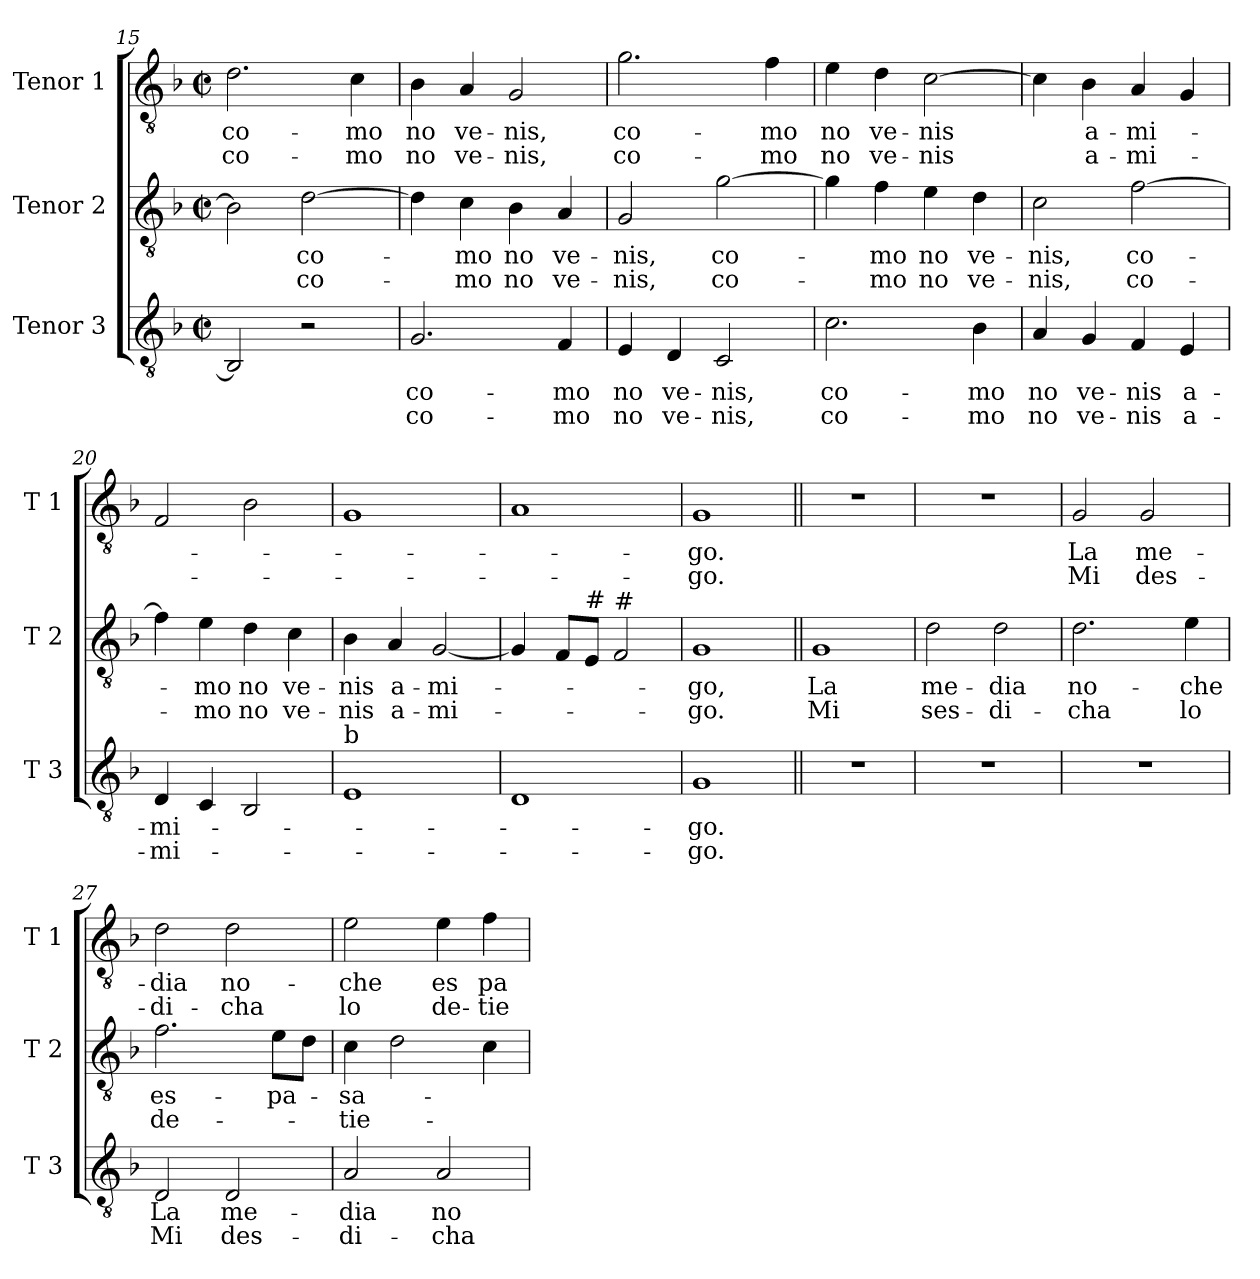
**kern	**text	**text	**kern	**text	**text	**kern	**text	**text
*part3	*part3	*part3	*part2	*part2	*part2	*part1	*part1	*part1
*staff3	*staff3	*staff3	*staff2	*staff2	*staff2	*staff1	*staff1	*staff1
*I"Tenor 3	*	*	*I"Tenor 2	*	*	*I"Tenor 1	*	*
*I'T 3	*	*	*I'T 2	*	*	*I'T 1	*	*
*clefGv2	*	*	*clefGv2	*	*	*clefGv2	*	*
*k[b-]	*	*	*k[b-]	*	*	*k[b-]	*	*
*F:	*	*	*F:	*	*	*F:	*	*
*M2/2	*	*	*M2/2	*	*	*M2/2	*	*
*met(c|)	*	*	*met(c|)	*	*	*met(c|)	*	*
=15	=15	=15	=15	=15	=15	=15	=15	=15
!	!	!	!	!	!	!	!LO:LY:b	!LO:LY:b
2BB-/]	.	.	2B-\]	.	.	2.d\	co-	co-
!	!	!	!	!LO:LY:b	!LO:LY:b	!	!	!
2r	.	.	[2d\	co-	co-	.	.	.
!	!	!	!	!	!	!	!LO:LY:b	!LO:LY:b
.	.	.	.	.	.	4c\	-mo	-mo
=16	=16	=16	=16	=16	=16	=16	=16	=16
!	!LO:LY:b	!LO:LY:b	!	!	!	!	!LO:LY:b	!LO:LY:b
2.G/	co-	co-	4d\]	.	.	4B-\	no	no
!	!	!	!	!LO:LY:b	!LO:LY:b	!	!LO:LY:b	!LO:LY:b
.	.	.	4c\	-mo	-mo	4A/	ve-	ve-
!	!	!	!	!LO:LY:b	!LO:LY:b	!	!LO:LY:b	!LO:LY:b
.	.	.	4B-\	no	no	2G/	-nis,	-nis,
!	!LO:LY:b	!LO:LY:b	!	!LO:LY:b	!LO:LY:b	!	!	!
4F/	-mo	-mo	4A/	ve-	ve-	.	.	.
!!LO:LB:g=z
=17	=17	=17	=17	=17	=17	=17	=17	=17
!	!LO:LY:b	!LO:LY:b	!	!LO:LY:b	!LO:LY:b	!	!LO:LY:b	!LO:LY:b
4E/	no	no	2G/	-nis,	-nis,	2.g\	co-	co-
!	!LO:LY:b	!LO:LY:b	!	!	!	!	!	!
4D/	ve-	ve-	.	.	.	.	.	.
!	!LO:LY:b	!LO:LY:b	!	!LO:LY:b	!LO:LY:b	!	!	!
2C/	-nis,	-nis,	[2g\	co-	co-	.	.	.
!	!	!	!	!	!	!	!LO:LY:b	!LO:LY:b
.	.	.	.	.	.	4f\	-mo	-mo
=18	=18	=18	=18	=18	=18	=18	=18	=18
!	!LO:LY:b	!LO:LY:b	!	!	!	!	!LO:LY:b	!LO:LY:b
2.c\	co-	co-	4g\]	.	.	4e\	no	no
!	!	!	!	!LO:LY:b	!LO:LY:b	!	!LO:LY:b	!LO:LY:b
.	.	.	4f\	-mo	-mo	4d\	ve-	ve-
!	!	!	!	!LO:LY:b	!LO:LY:b	!	!LO:LY:b	!LO:LY:b
.	.	.	4e\	no	no	[2c\	-nis	-nis
!	!LO:LY:b	!LO:LY:b	!	!LO:LY:b	!LO:LY:b	!	!	!
4B-\	-mo	-mo	4d\	ve-	ve-	.	.	.
=19	=19	=19	=19	=19	=19	=19	=19	=19
!	!LO:LY:b	!LO:LY:b	!	!LO:LY:b	!LO:LY:b	!	!	!
4A/	no	no	2c\	-nis,	-nis,	4c\]	.	.
!	!LO:LY:b	!LO:LY:b	!	!	!	!	!LO:LY:b	!LO:LY:b
4G/	ve-	ve-	.	.	.	4B-\	a-	a-
!	!LO:LY:b	!LO:LY:b	!	!LO:LY:b	!LO:LY:b	!	!LO:LY:b	!LO:LY:b
4F/	-nis	-nis	[2f\	co-	co-	4A/	-mi-	-mi-
!	!LO:LY:b	!LO:LY:b	!	!	!	!	!	!
4E/	a-	a-	.	.	.	4G/	.	.
=20	=20	=20	=20	=20	=20	=20	=20	=20
!	!LO:LY:b	!LO:LY:b	!	!	!	!	!	!
4D/	-mi-	-mi-	4f\]	.	.	2F/	.	.
!	!	!	!	!LO:LY:b	!LO:LY:b	!	!	!
4C/	.	.	4e\	-mo	-mo	.	.	.
!	!	!	!	!LO:LY:b	!LO:LY:b	!	!	!
2BB-/	.	.	4d\	no	no	2B-\	.	.
!	!	!	!	!LO:LY:b	!LO:LY:b	!	!	!
.	.	.	4c\	ve-	ve-	.	.	.
!!LO:PB:g=z
=21	=21	=21	=21	=21	=21	=21	=21	=21
!LO:TX:a:t=b	!	!	!	!	!	!	!	!
!	!	!	!	!LO:LY:b	!LO:LY:b	!	!	!
1E	.	.	4B-\	-nis	-nis	1G	.	.
!	!	!	!	!LO:LY:b	!LO:LY:b	!	!	!
.	.	.	4A/	a-	a-	.	.	.
!	!	!	!	!LO:LY:b	!LO:LY:b	!	!	!
.	.	.	[2G/	-mi-	-mi-	.	.	.
=22	=22	=22	=22	=22	=22	=22	=22	=22
1D	.	.	4G/]	.	.	1A	.	.
.	.	.	8F/L	.	.	.	.	.
!	!	!	!LO:TX:a:t=#	!	!	!	!	!
.	.	.	8E/J	.	.	.	.	.
!	!	!	!LO:TX:a:t=#	!	!	!	!	!
.	.	.	2F/	.	.	.	.	.
=23	=23	=23	=23	=23	=23	=23	=23	=23
!	!LO:LY:b	!LO:LY:b	!	!LO:LY:b	!LO:LY:b	!	!LO:LY:b	!LO:LY:b
1G	-go.	-go.	1G	-go,	-go.	1G	-go.	-go.
=24||	=24||	=24||	=24||	=24||	=24||	=24||	=24||	=24||
!	!	!	!	!LO:LY:b	!LO:LY:b	!	!	!
1r	.	.	1G	La	Mi	1r	.	.
=25	=25	=25	=25	=25	=25	=25	=25	=25
!	!	!	!	!LO:LY:b	!LO:LY:b	!	!	!
1r	.	.	2d\	me-	ses-	1r	.	.
!	!	!	!	!LO:LY:b	!LO:LY:b	!	!	!
.	.	.	2d\	-dia	-di-	.	.	.
!!LO:LB:g=z
=26	=26	=26	=26	=26	=26	=26	=26	=26
!	!	!	!	!LO:LY:b	!LO:LY:b	!	!LO:LY:b	!LO:LY:b
1r	.	.	2.d\	no-	-cha	2G/	La	Mi
!	!	!	!	!	!	!	!LO:LY:b	!LO:LY:b
.	.	.	.	.	.	2G/	me-	des-
!	!	!	!	!LO:LY:b	!LO:LY:b	!	!	!
.	.	.	4e\	-che	lo	.	.	.
=27	=27	=27	=27	=27	=27	=27	=27	=27
!	!LO:LY:b	!LO:LY:b	!	!LO:LY:b	!LO:LY:b	!	!LO:LY:b	!LO:LY:b
2D/	La	Mi	2.f\	es-	de-	2d\	-dia	-di-
!	!LO:LY:b	!LO:LY:b	!	!	!	!	!LO:LY:b	!LO:LY:b
2D/	me-	des-	.	.	.	2d\	no-	-cha
!	!	!	!	!LO:LY:b	!	!	!	!
.	.	.	8e\L	-pa-	.	.	.	.
.	.	.	8d\J	.	.	.	.	.
=28	=28	=28	=28	=28	=28	=28	=28	=28
!	!LO:LY:b	!LO:LY:b	!	!LO:LY:b	!LO:LY:b	!	!LO:LY:b	!LO:LY:b
2A/	-dia	-di-	4c\	-sa-	-tie-	2e\	-che	lo
.	.	.	2d\	.	.	.	.	.
!	!LO:LY:b	!LO:LY:b	!	!	!	!	!LO:LY:b	!LO:LY:b
2A/	no-	-cha	.	.	.	4e\	es	de-
!	!	!	!	!	!	!	!LO:LY:b	!LO:LY:b
.	.	.	4c\	.	.	4f\	pa-	-tie-
=	=	=	=	=	=	=	=	=
*-	*-	*-	*-	*-	*-	*-	*-	*-
